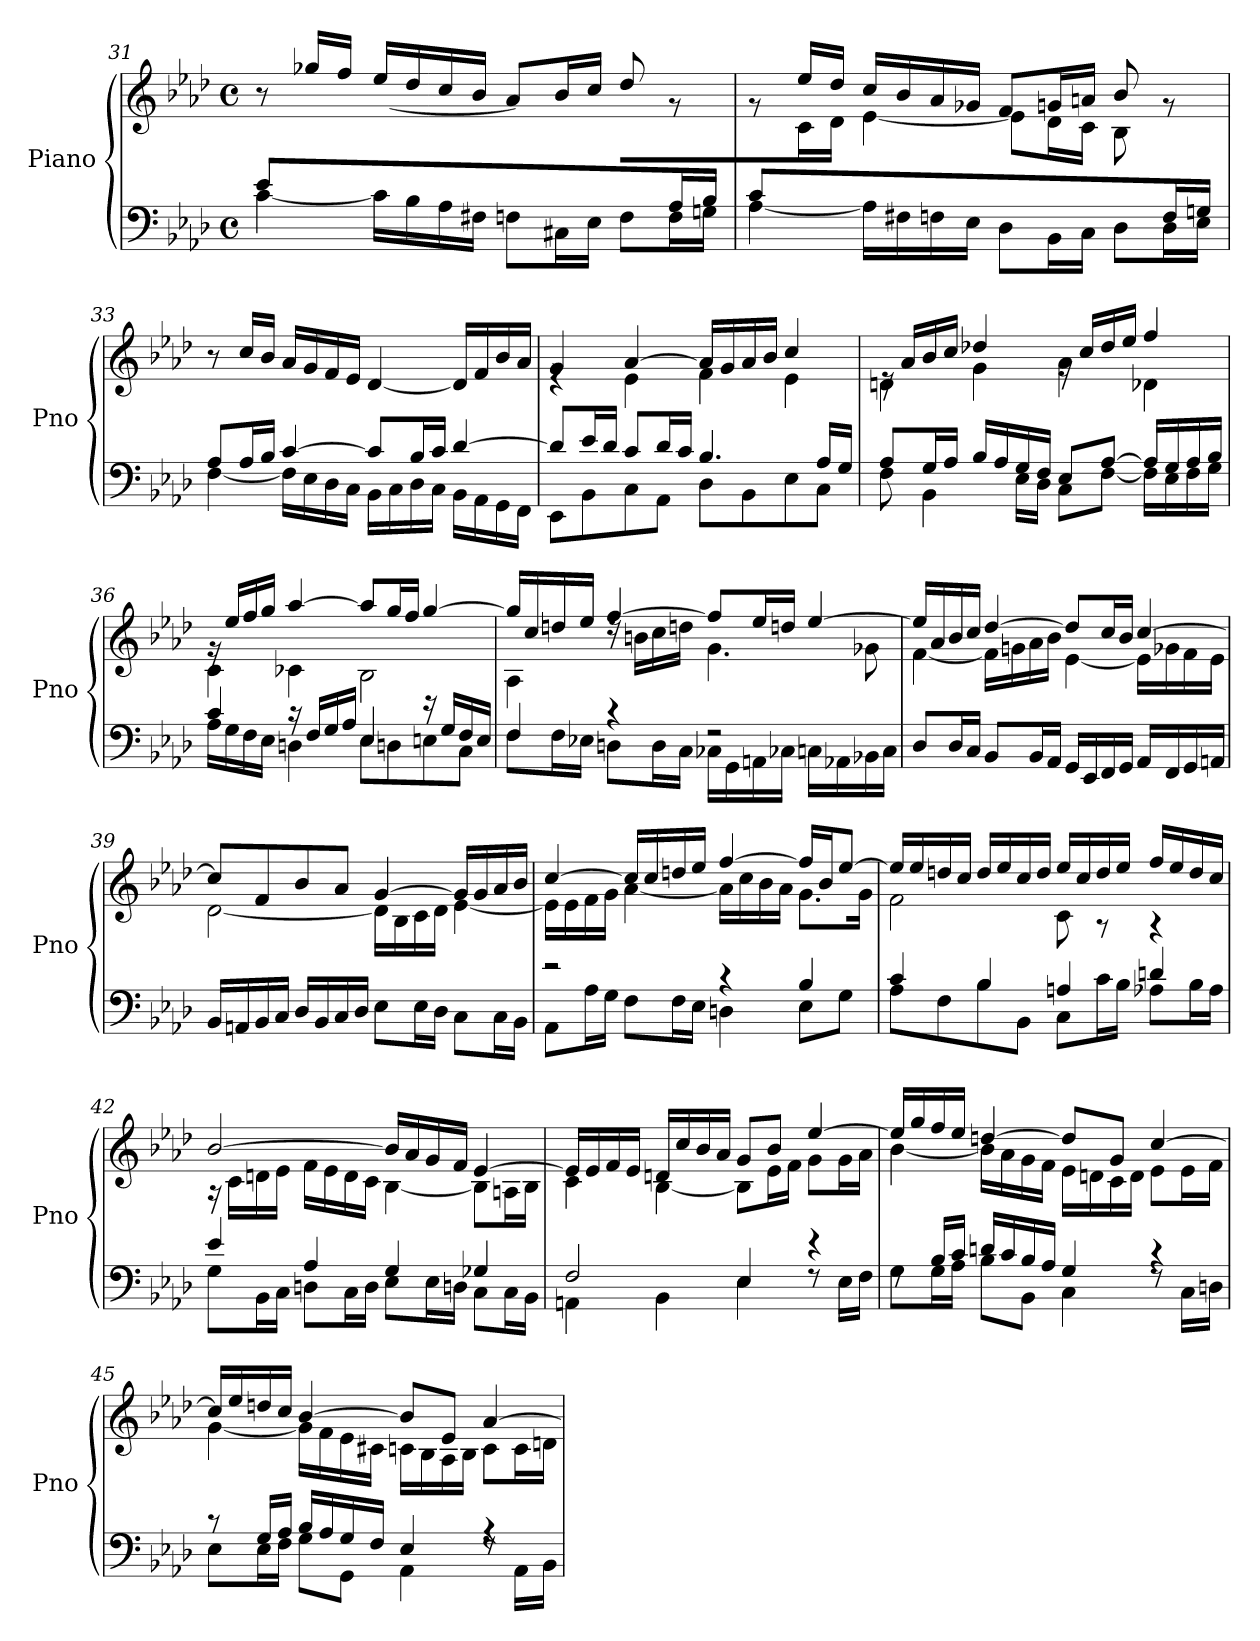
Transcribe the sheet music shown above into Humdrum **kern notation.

**kern	**kern
*part1	*part1
*staff2	*staff1
*I"Piano	*
*I'Pno	*
*clefF4	*clefG2
*k[b-e-a-d-]	*k[b-e-a-d-]
*M4/4	*M4/4
*met(c)	*met(c)
=31	=31
*^	*^
8e-/L	[4c\	8r	8ryy
2.ryy	.	16gg-X/LL	16e-\L
.	.	16ff/JJ	16f\JJ
.	16c\LL]	16ee-/LL	[4g-X\
.	16B-\	16dd-/	.
.	16A-\	16cc/	.
.	16F#Xi\JJ	16b-/JJ	.
.	8F\L	8a-/L	8g-\L]
.	16C#Xi\L	16b-/L	16f\L
.	16E-\JJ	16cc/JJ	16e-\JJ
.	8F\L	8dd-/	8d-\L
16A-/L	16F\L	8rg	8ryy
16B-/JJ	16Gn\JJ	.	.
=32	=32	=32	=32
8c/L	[4A-\	8rg	8ryy
2.ryy	.	16ee-/LL	16c\L
.	.	16dd-/JJ	16d-\JJ
.	16A-\LL]	16cc/LL	[4e-\
.	16F#Xi\	16b-/	.
.	16F\	16a-/	.
.	16E-\JJ	16g-X/JJ	.
.	8D-\L	8f/L	8e-\L]
.	16BB-\L	16gn/L	16d-\L
.	16C\JJ	16an/JJ	16c\JJ
.	8D-\L	8b-/	8B-\L
16F/L	16D-\L	8rg	8ryy
16Gn/JJ	16E-\JJ	.	.
*	*	*v	*v
!!LO:LB:g=z
=33	=33	=33
8A-/L	[4F\	8r
16A-/L	.	16cc/LL
16B-/JJ	.	16b-/JJ
[4c/	16F\LL]	16a-/LL
.	16E-\	16g/
.	16D-\	16f/
.	16C\JJ	16e-/JJ
8c/L]	16BB-\LL	[4d-/
.	16C\	.
16B-/L	16D-\	.
16c/JJ	16C\JJ	.
[4d-/	16BB-\LL	16d-/LL]
.	16AA-\	16f/
.	16GG\	16b-/
.	16FF\JJ	16a-/JJ
=34	=34	=34
*	*	*^
8d-/L]	8EE-\L	4g/	4re
16e-/L	8BB-\	.	.
16d-/JJ	.	.	.
8c/L	8C\	[4a-/	4e-\
16d-/L	8AA-\J	.	.
16c/JJ	.	.	.
4.B-/	8D-\L	16a-/LL]	4f\
.	.	16g/	.
.	8BB-\	16a-/	.
.	.	16b-/JJ	.
.	8E-\	4cc/	4e-\
16A-/LL	8C\J	.	.
16G/JJ	.	.	.
=35	=35	=35	=35
8A-/L	8F\	16re	4dn\
.	.	16a-/LL	.
16G/L	4BB-\	16b-/	.
16A-/JJ	.	16cc/JJ	.
16B-/LL	.	4dd-X/	4g\
16A-/	.	.	.
16G/	16E-\LL	.	.
16F/JJ	16D-\JJ	.	.
8E-/L	8C\L	16rg	4a-\
.	.	16cc/LL	.
[8A-/J	[8F\J	16dd-/	.
.	.	16ee-/JJ	.
16A-/LL]	16F\LL]	4ff/	4d-X\
16G/	16E-\	.	.
16A-/	16F\	.	.
16B-/JJ	16G\JJ	.	.
!!LO:LB:g=z	!!
=36	=36	=36	=36
4c/	16A-\LL	16rg	4c\
.	16G\	16ee-/LL	.
.	16F\	16ff/	.
.	16E-\JJ	16gg/JJ	.
16r	4Dn\	[4aa-/	4c-X\
16F/LL	.	.	.
16G/	.	.	.
16A-/JJ	.	.	.
4E-/	8E-\L	8aa-/L]	2B-\
.	8Dn\	16gg/L	.
.	.	16ff/JJ	.
16r	8En\	[4gg/	.
16G/LL	.	.	.
16F/	8C\J	.	.
16E/JJ	.	.	.
=37	=37	=37	=37
4F/	8F\L	16gg/LL]	4A-\
.	.	16cc/	.
.	16F\L	16ddn/	.
.	16E-X\JJ	16ee-/JJ	.
4r	8Dn\L	[4ff/	16rdd
.	.	.	16bn\LL
.	16D\L	.	16cc\
.	16C\JJ	.	16ddn\JJ
2r	16C-Xi\LL	8ff/L]	4.g\
.	16GG\	.	.
.	16AAn\	16ee-/L	.
.	16C-Xi\JJ	16ddn/JJ	.
.	16C\LL	[4ee-/	.
.	16AA-X\	.	.
.	16BB-X\	.	8g-X\
.	16C\JJ	.	.
*v	*v	*	*
!!LO:PB:g=z	!!
=38	=38	=38
8D-/L	16ee-/LL]	[4f\
.	16a-/	.
16D-/L	16b-/	.
16C/JJ	16cc/JJ	.
8BB-/L	[4dd-/	16f\LL]
.	.	16gn\
16BB-/L	.	16a-\
16AA-/JJ	.	16b-\JJ
16GG/LL	8dd-/L]	[4e-\
16EE-/	.	.
16FF/	16cc/L	.
16GG/JJ	16b-/JJ	.
16AA-/LL	[4cc/	16e-\LL]
16FF/	.	16g-X\
16GG/	.	16f\
16AAn/JJ	.	16e-\JJ
!!LO:LB:g=z	!!
=39	=39	=39
16BB-/LL	8cc/L]	[2d-\
16AAn/	.	.
16BB-/	8f/	.
16C/JJ	.	.
16D-/LL	8b-/	.
16BB-/	.	.
16C/	8a-/J	.
16D-/JJ	.	.
8E-\L	[4g/	16d-\LL]
.	.	16B-\
16E-\L	.	16c\
16D-\JJ	.	16d-\JJ
8C\L	16g/LL]	[4e-\
.	16g/	.
16C\L	16a-/	.
16BB-\JJ	16b-/JJ	.
=40	=40	=40
*^	*	*
2r	8AA-\L	[4cc/	16e-\LL]
.	.	.	16e-\
.	16A-\L	.	16f\
.	16G\JJ	.	16g\JJ
.	8F\L	16cc/LL]	[4a-\
.	.	16cc/	.
.	16F\L	16ddn/	.
.	16E-\JJ	16ee-/JJ	.
4r	4Dn\	[4ff/	16a-\LL]
.	.	.	16cc\
.	.	.	16b-\
.	.	.	16a-\JJ
4B-/	8E-\L	16ff/LL]	8.g\L
.	.	16b-/J	.
.	8G\J	[8ee-/J	.
.	.	.	16g\Jk
!!LO:LB:g=z	!!
=41	=41	=41	=41
4c/	8A-\L	16ee-/LL]	2f\
.	.	16ee-/	.
.	8F\	16ddn/	.
.	.	16cc/JJ	.
4B-/	8B-\	16dd/LL	.
.	.	16ee-/	.
.	8BB-\J	16cc/	.
.	.	16dd/JJ	.
4An/	8C\L	16ee-/LL	8c\
.	.	16cc/	.
.	16c\L	16dd/	8r
.	16B-\JJ	16ee-/JJ	.
4dn/	8A-X\L	16ff/LL	4r
.	.	16ee-/	.
.	16B-\L	16dd/	.
.	16A-\JJ	16cc/JJ	.
!!LO:LB:g=z	!!
=42	=42	=42	=42
4e-/	8G\L	[2b-/	16r
.	.	.	16c\LL
.	16BB-\L	.	16dn\
.	16C\JJ	.	16e-\JJ
4A-/	8Dn\L	.	16f\LL
.	.	.	16e-\
.	16C\L	.	16d\
.	16D\JJ	.	16c\JJ
4G/	8E-\L	16b-/LL]	[4B-\
.	.	16a-/	.
.	16E-\L	16g/	.
.	16Dn\JJ	16f/JJ	.
4G-X/	8C\L	[4e-/	8B-\L]
.	16C\L	.	16An\L
.	16BB-\JJ	.	16B-\JJ
=43	=43	=43	=43
2F/	4AAn\	16e-/LL]	4c\
.	.	16e-/	.
.	.	16f/	.
.	.	16e-/JJ	.
.	4BB-\	16dn/LL	[4B-\
.	.	16cc/	.
.	.	16b-/	.
.	.	16a-/JJ	.
4E-/	4E-\	8g/L	8B-\L]
.	.	8b-/J	16e-\L
.	.	.	16f\JJ
4r	8rF	[4ee-/	8g\L
.	16E-\LL	.	16g\L
.	16F\JJ	.	16a-\JJ
!!LO:LB:g=z	!!
=44	=44	=44	=44
8rF	8G\L	16ee-/LL]	[4b-\
.	.	16gg/	.
16B-/LL	16G\L	16ff/	.
16c/JJ	16A-\JJ	16ee-/JJ	.
16dn/LL	8B-\L	[4ddn/	16b-\LL]
16c/	.	.	16a-\
16B-/	8BB-\J	.	16g\
16A-/JJ	.	.	16f\JJ
4G/	4C\	8dd/L]	16e-\LL
.	.	.	16dn\
.	.	8g/J	16c\
.	.	.	16d\JJ
4r	8rF	[4cc/	8e-\L
.	16C\LL	.	16e-\L
.	16Dn\JJ	.	16f\JJ
!!LO:LB:g=z	!!
=45	=45	=45	=45
8r	8E-\L	16cc/LL]	[4g\
.	.	16ee-/	.
16G/LL	16E-\L	16ddn/	.
16A-/JJ	16F\JJ	16cc/JJ	.
16B-/LL	8G\L	[4b-/	16g\LL]
16A-/	.	.	16f\
16G/	8GG\J	.	16e-\
16F/JJ	.	.	16c#Xi\JJ
4E-/	4AA-\	8b-/L]	16c\LL
.	.	.	16B-\
.	.	8e-/J	16A-\
.	.	.	16B-\JJ
4r	8rF	[4a-/	8c\L
.	16AA-\LL	.	16c\L
.	16BB-\JJ	.	16dn\JJ
*v	*v	*	*
*	*v	*v
=	=
*-	*-
